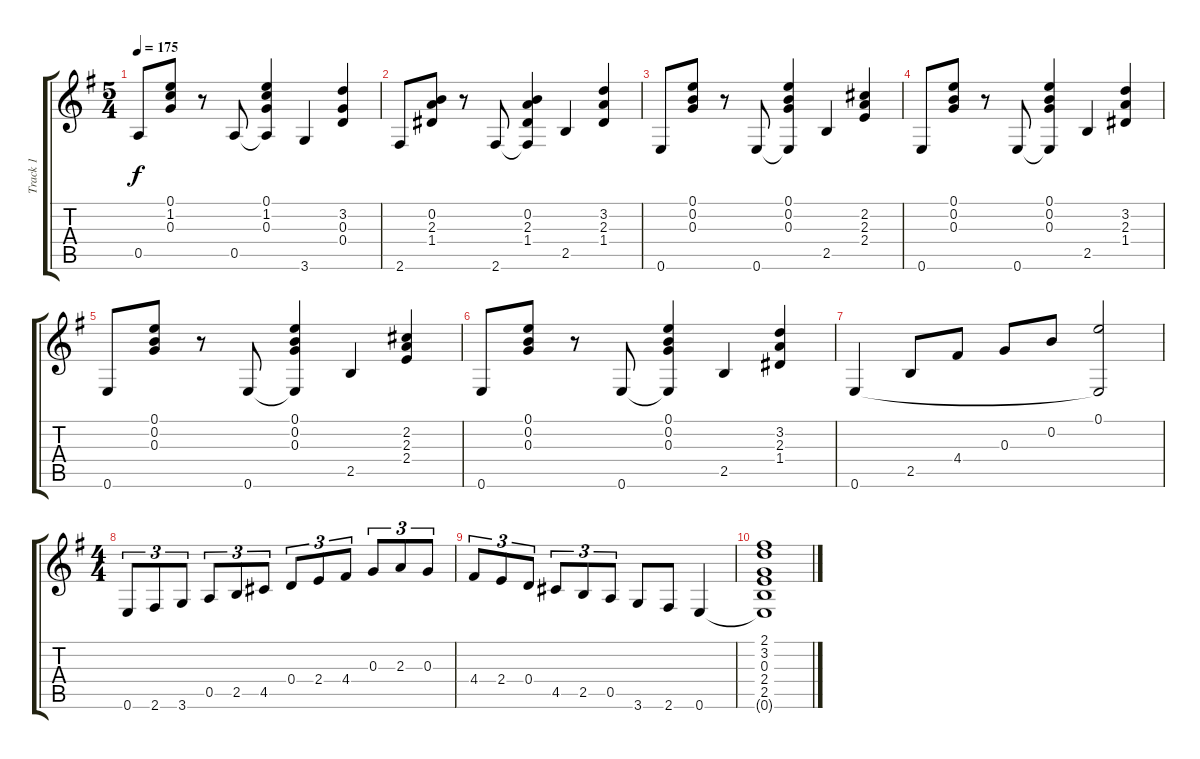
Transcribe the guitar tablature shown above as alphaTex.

\track ("Track 1" "Track 1") {instrument acousticguitarnylon}
\staff {score tabs}
\tuning (E4 B3 G3 D3 A2 E2) {hide}
\ts (5 4)
\tempo 175
\clef g2
\ks g
0.5.8{dy f} (0.1 1.2 0.3).8 r.8 0.5.8 (0.1 1.2 0.3 0.5{t}).4 3.6.4 (3.2 0.3 0.4).4 |
2.6.8 (0.2 2.3 1.4).8 r.8 2.6.8 (0.2 2.3 1.4 2.6{t}).4 2.5.4 (3.2 2.3 1.4).4 |
0.6.8 (0.1 0.2 0.3).8 r.8 0.6.8 (0.1 0.2 0.3 0.6{t}).4 2.5.4 (2.2 2.3 2.4).4 |
0.6.8 (0.1 0.2 0.3).8 r.8 0.6.8 (0.1 0.2 0.3 0.6{t}).4 2.5.4 (3.2 2.3 1.4).4 |
0.6.8 (0.1 0.2 0.3).8 r.8 0.6.8 (0.1 0.2 0.3 0.6{t}).4 2.5.4 (2.2 2.3 2.4).4 |
0.6.8 (0.1 0.2 0.3).8 r.8 0.6.8 (0.1 0.2 0.3 0.6{t}).4 2.5.4 (3.2 2.3 1.4).4 |
0.6.4 2.5.8 4.4.8 0.3.8 0.2.8 (0.1 0.6{t}).2 |
\ts (4 4)
0.6.8{tu (3 2)} 2.6.8{tu (3 2)} 3.6.8{tu (3 2)} 0.5.8{tu (3 2)} 2.5.8{tu (3 2)} 4.5.8{tu (3 2)} 0.4.8{tu (3 2)} 2.4.8{tu (3 2)} 4.4.8{tu (3 2)} 0.3.8{tu (3 2)} 2.3.8{tu (3 2)} 0.3.8{tu (3 2)} |
4.4.8{tu (3 2)} 2.4.8{tu (3 2)} 0.4.8{tu (3 2)} 4.5.8{tu (3 2)} 2.5.8{tu (3 2)} 0.5.8{tu (3 2)} 3.6.8 2.6.8 0.6.4 |
(2.1 3.2 0.3 2.4 2.5 0.6{t}).1
